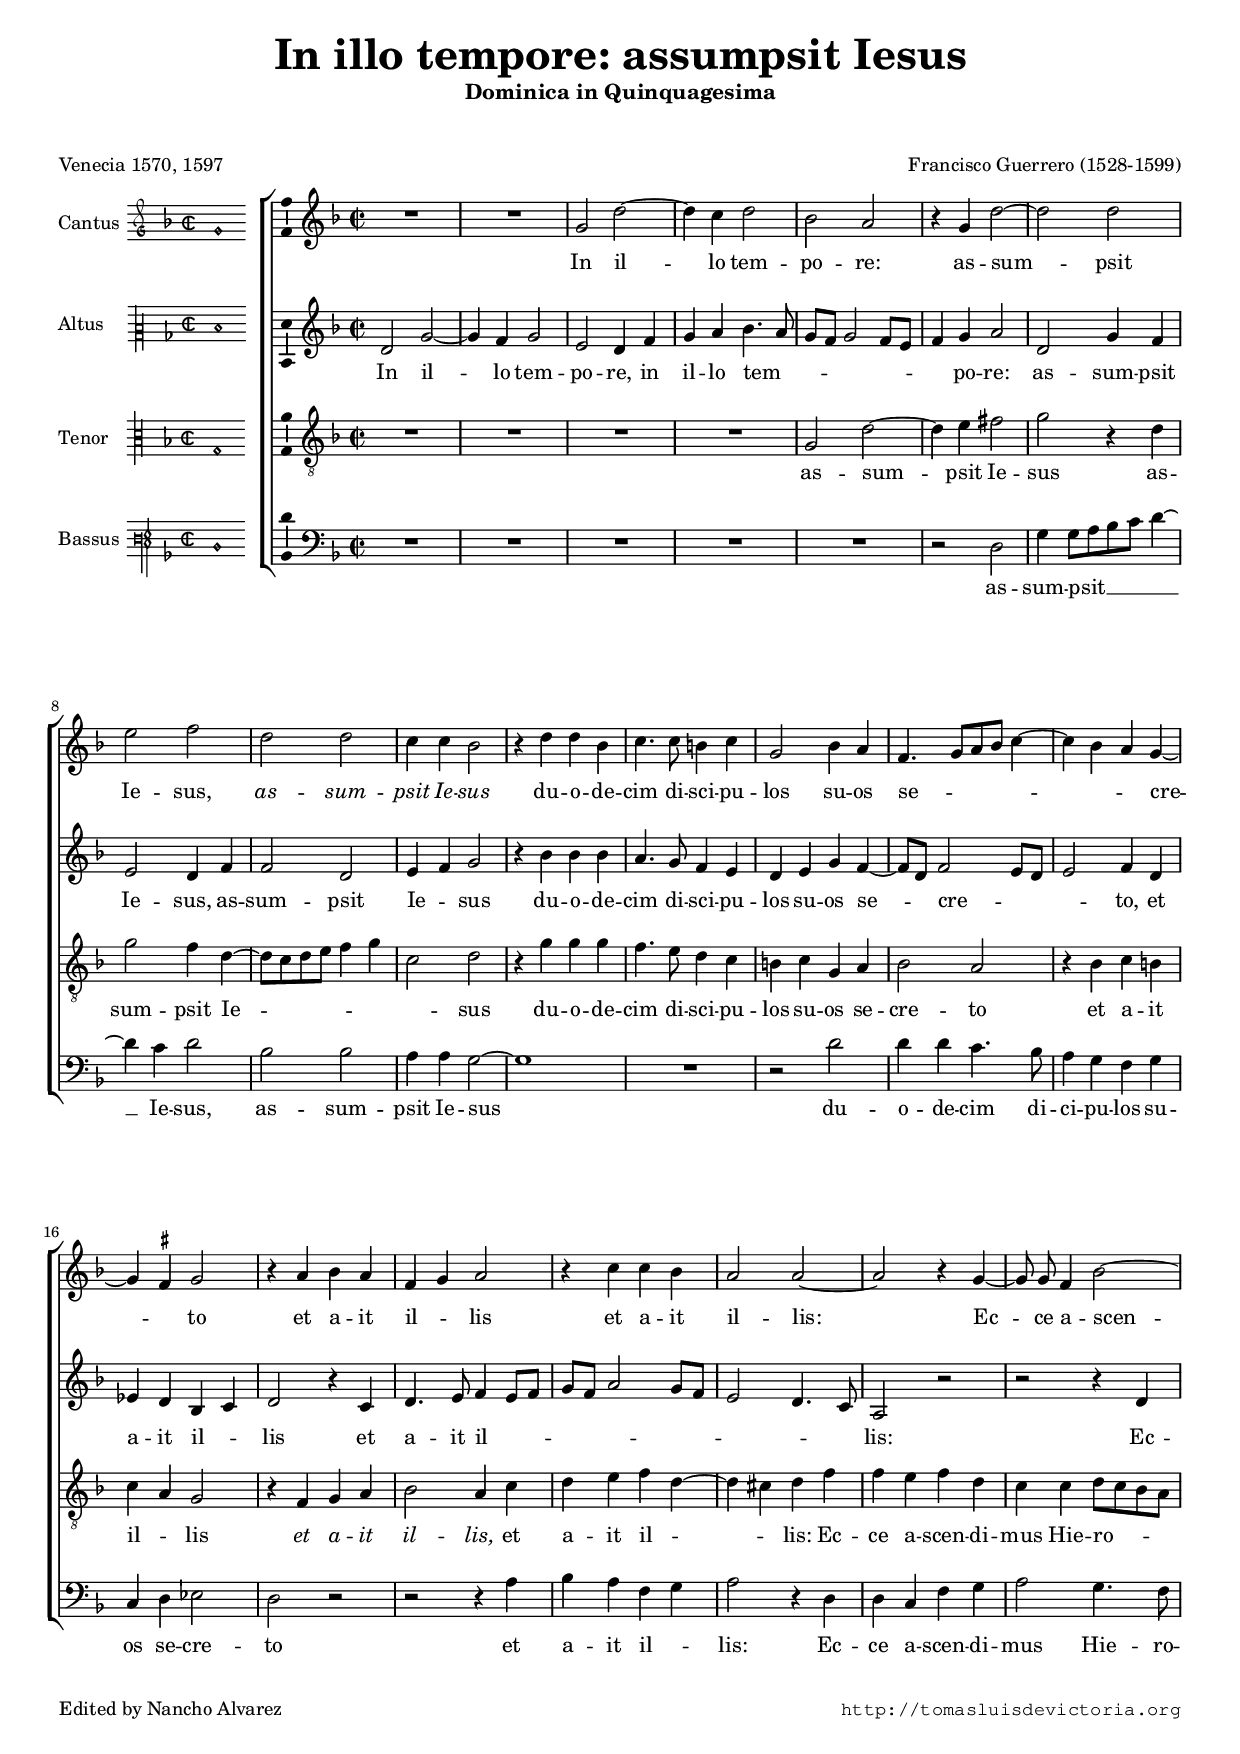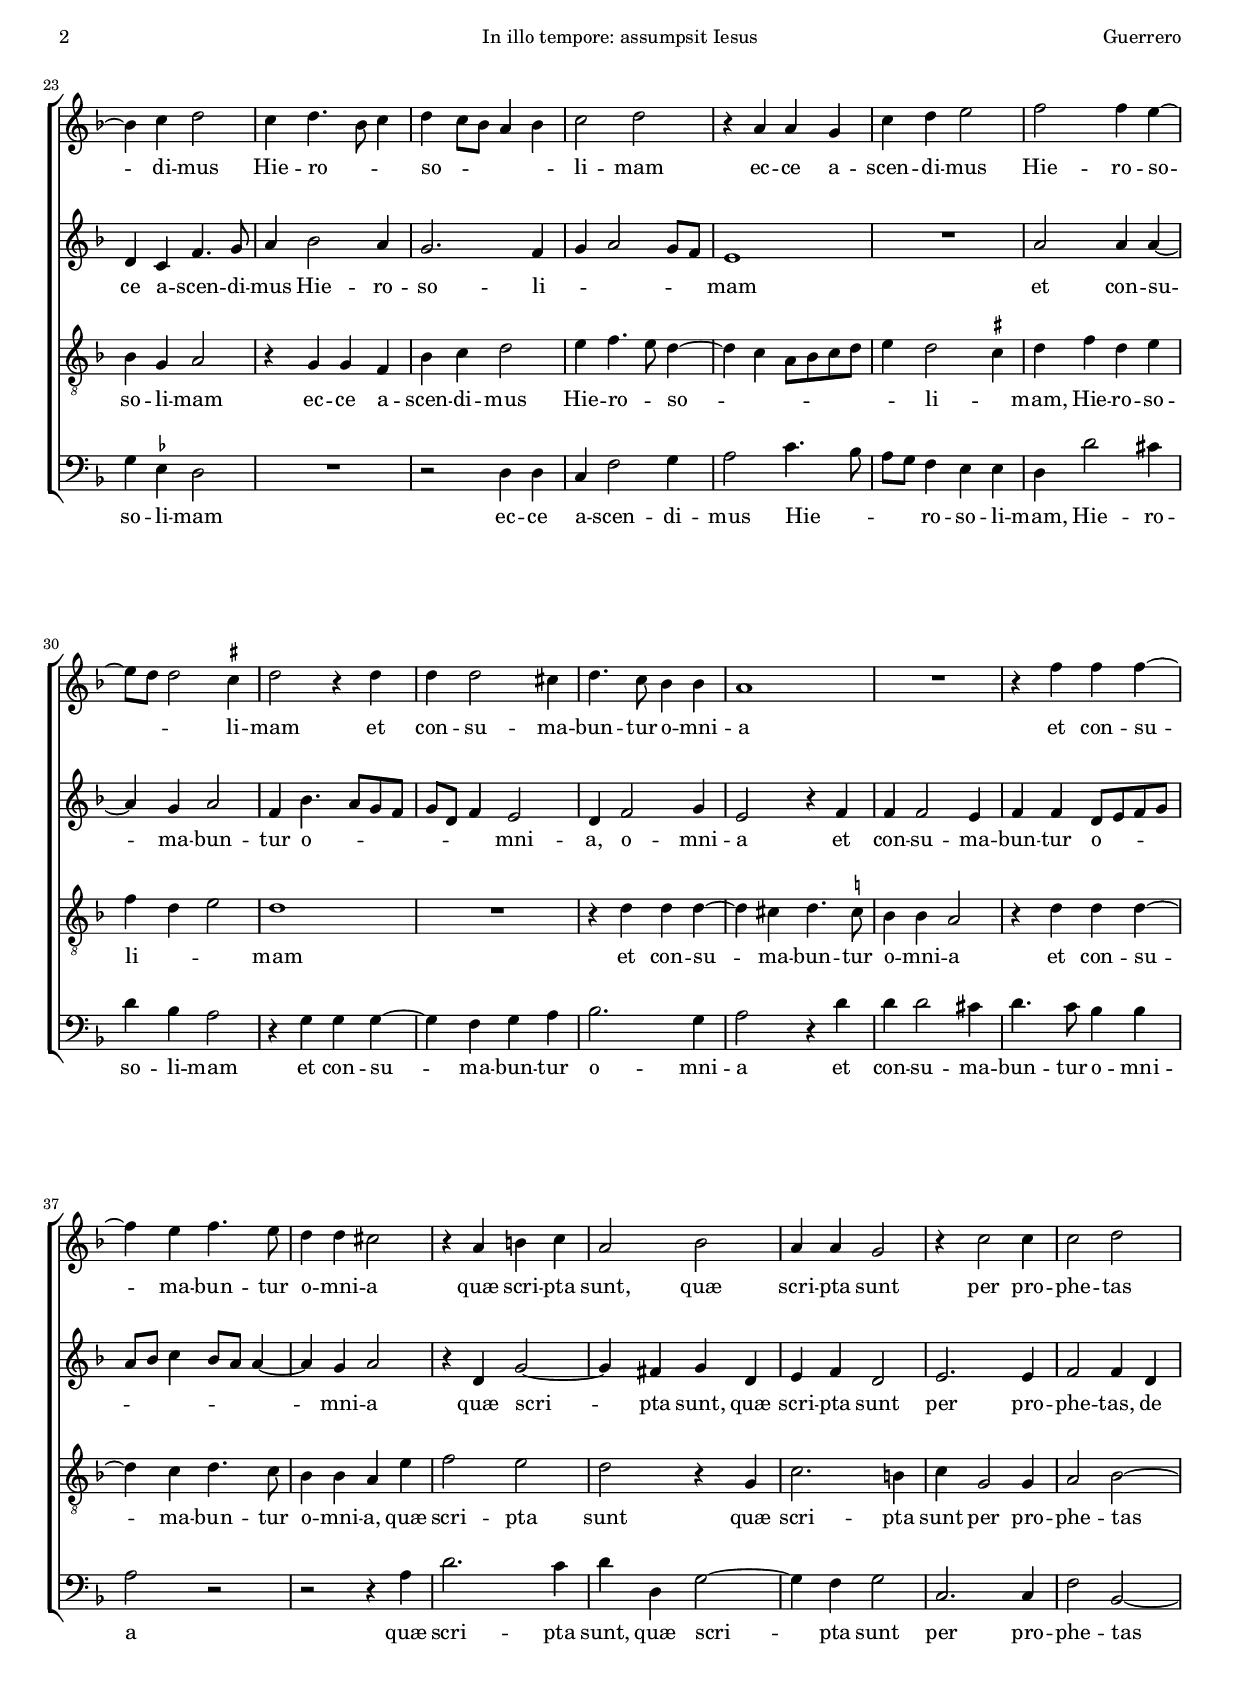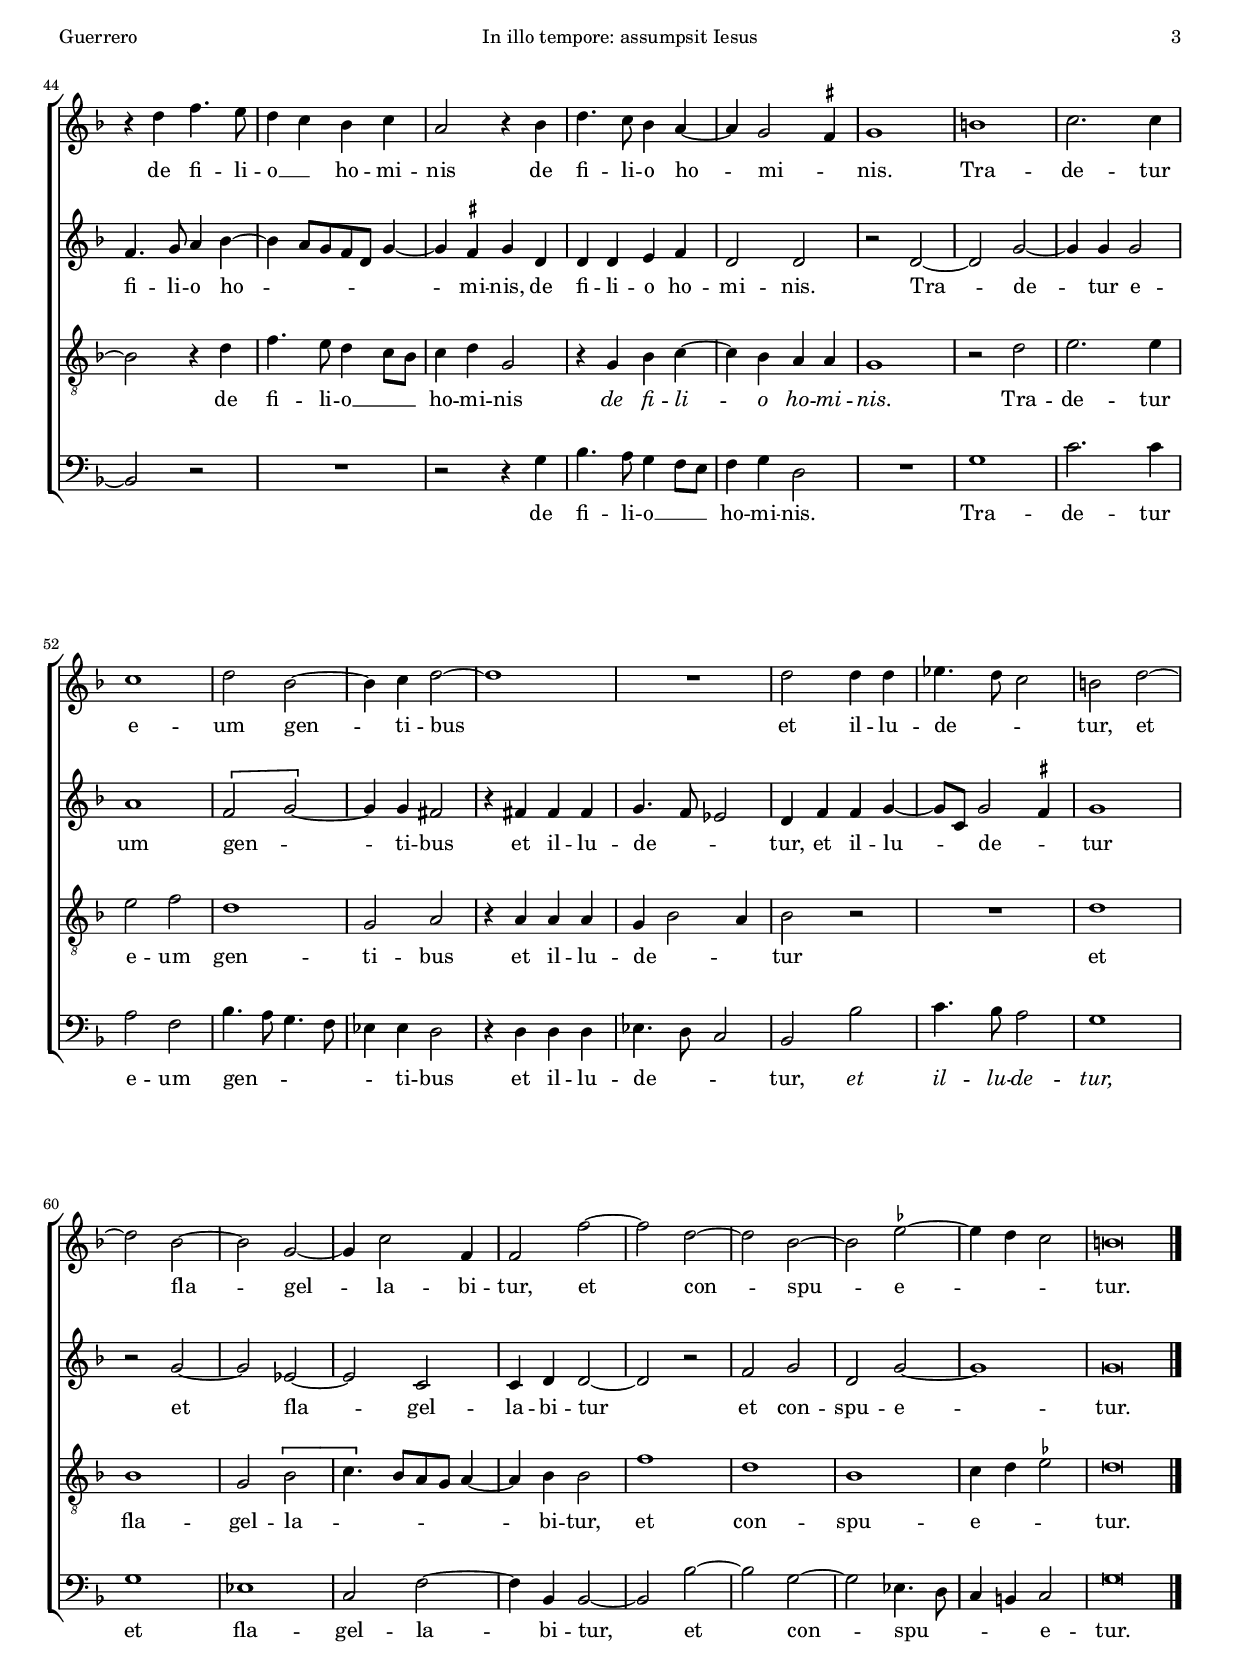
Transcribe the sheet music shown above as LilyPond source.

\version "2.18.0"

#(set-default-paper-size "a4")
#(set-global-staff-size 16.4)
#(ly:set-option 'point-and-click #f)
%mobile -s15.5 -i3.2

italicas=\override LyricText.font-shape = #'italic
rectas=\override LyricText.font-shape = #'upright
ss=\once \set suggestAccidentals = ##t
incipitwidth = 20
mtempo={\tempo 4 = 100}
mtempob={\tempo 4 = 50}

htitle="In illo tempore: assumpsit Iesus"
hcomposer="Guerrero"

\header {
	title=\markup{\fontsize #3 "In illo tempore: assumpsit Iesus"}
	subtitle="Dominica in Quinquagesima" % In
	subsubtitle=\markup{\null \vspace #1.5 }
	composer="Francisco Guerrero (1528-1599)"
        pdfauthor=\composer
	%opus="(-)"
	poet=\markup{"Venecia 1570, 1597"}
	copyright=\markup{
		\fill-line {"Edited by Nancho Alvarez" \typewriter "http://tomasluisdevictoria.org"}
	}
%	tagline=""
}


global={\key f \major \time 2/2  \skip 1*68 \bar "|."
}

cantus={
	R1*4/4 |
	R1*4/4 |
	g'2 d'' ~ |
	d''4 c'' d''2 |
%5
	bes' a' |
	r4 g' d''2 ~ |
	d'' d'' |
	e'' f'' |
	d'' d'' |
%10
	c''4 c'' bes'2 | % CSIC sugiere b
	r4 d'' d'' bes' |
	c''4. c''8 b'4 c'' |
	g'2 bes'4 a' |
	f'4.  g'8[ a' bes'] c''4 ~ |
%15
	c'' bes' a' g' ~ | % CSIC sugiere b
	g' \ss fis' g'2 |
	r4 a' bes' a' |
	f' g' a'2 |
	r4 c'' c'' bes' |
%20
	a'2 a' ~ |
	a' r4 g' ~ |
	\set Staff.autoBeaming = ##f
	g'8 g' f'4 bes'2 ~ |
	\set Staff.autoBeaming = ##t
	bes'4 c'' d''2 |
	c''4 d''4. bes'8 c''4 |
%25
	d'' c''8 bes' a'4 bes' |
	c''2 d'' |
	r4 a' a' g' |
	c'' d'' e''2 |
	f'' f''4 e'' ~ |
%30
	e''8 d'' d''2 \ss cis''4 |
	d''2 r4 d'' |
	d'' d''2 cis''4 |
	d''4. c''8 bes'4 bes' |
	a'1 |
%35
	R1*4/4 |
	r4 f'' f'' f'' ~ |
	f'' e'' f''4. e''8 |
	d''4 d'' cis''2 |
	r4 a' b' c'' |
%40
	a'2 bes' |
	a'4 a' g'2 |
	r4 c''2 c''4 |
	c''2 d'' |
	r4 d'' f''4. e''8 |
%45
	d''4 c'' bes' c'' |
	a'2 r4 bes' |
	d''4. c''8 bes'4 a' ~ |
	a' g'2 \ss fis'4 |
	g'1 |
%50
	b' |
	c''2. c''4 |
	c''1 |
	d''2 bes' ~ |
	bes'4 c'' d''2 ~ |
%55
	d''1 |
	R1*4/4 |
	d''2 d''4 d'' |
	ees''4. d''8 c''2 |
	b' d'' ~ |
%60
	d'' bes' ~ |
	bes' g' ~ |
	g'4 c''2 f'4 |
	f'2 f'' ~ |
	f'' d'' ~ |
%65
	d'' bes' ~ |
	bes' \ss ees'' ~ |
	ees''4 d'' c''2 |
	b'\breve*1/2
}

altus={
	d'2 g' ~ |
	g'4 f' g'2 |
	e' d'4 f' |
	g' a' bes'4. a'8 |
%5
	g' f' g'2 f'8 e' |
	f'4 g' a'2 |
	d' g'4 f' |
	e'2 d'4 f' |
	f'2 d' |
%10
	e'4 f' g'2 | % CSIC sugiere fis
	r4 bes' bes' bes' |
	a'4. g'8 f'4 e' |
	d' e' g' f' ~ |
	f'8 d' f'2 e'8 d' |
%15
	e'2 f'4 d' |
	ees' d' bes c' |
	d'2 r4 c' |
	d'4. e'8 f'4 e'8 f' |
	g' f' a'2 g'8 f' |
%20
	e'2 d'4. c'8 |
	a2 r |
	r r4 d' |
	d' c' f'4. g'8 |
	a'4 bes'2 a'4 |
%25
	g'2. f'4 |
	g' a'2 g'8 f' |
	e'1 |
	R1*4/4 |
	a'2 a'4 a' ~ |
%30
	a' g' a'2 |
	f'4 bes'4. a'8 g' f' |
	g' d' f'4 e'2 |
	d'4 f'2 g'4 |
	e'2 r4 f' |
%35
	f' f'2 e'4 |
	f' f' d'8 e' f' g' |
	a' bes' c''4 bes'8 a' a'4 ~ |
	a' g' a'2 |
	r4 d' g'2 ~ |
%40
	g'4 fis' g' d' |
	e' f' d'2 |
	e'2. e'4 |
	f'2 f'4 d' |
	f'4. g'8 a'4 bes' ~ |
%45
	bes'  a'8[ g' f' d'] g'4 ~ |
	g' \ss fis' g' d' |
	d' d' e' f' |
	d'2 d' |
	r d' ~ |
%50
	d' g' ~ |
	g'4 g' g'2 |
	a'1 |
	\[f'2 g' ~ \]
	g'4 g' fis'2 |
%55
	r4 fis' fis' fis' |
	g'4. f'8 ees'2 |
	d'4 f' f' g' ~ |
	g'8 c' g'2 \ss fis'4 |
	g'1 |
%60
	r2 g' ~ |
	g' ees' ~ |
	ees' c' |
	c'4 d' d'2 ~ |
	d' r |
%65
	f' g' |
	d' g' ~ |
	g'1 |
	g'\breve*1/2
}

tenor={
	R1*4/4 |
	R1*4/4 |
	R1*4/4 |
	R1*4/4 |
%5
	g2 d' ~ |
	d'4 e' fis'2 |
	g' r4 d' |
	g'2 f'4 d' ~ |
	d'8 c' d' e' f'4 g' |
%10
	c'2 d' |
	r4 g' g' g' |
	f'4. e'8 d'4 c' |
	b c' g a |
	bes2 a |
%15
	r4 bes c' b! | % CSIC sugiere también natural el primer si
	c' a g2 |
	r4 f g a |
	bes2 a4 c' |
	d' e' f' d' ~ |
%20
	d' cis' d' f' |
	f' e' f' d' |
	c' c' d'8 c' bes a |
	bes4 g a2 |
	r4 g g f |
%25
	bes c' d'2 |
	e'4 f'4. e'8 d'4 ~ |
	d' c' a8 bes c' d' | % CSIC sugiere b
	e'4 d'2 \ss cis'4 |
	d' f' d' e' |
%30
	f' d' e'2 |
	d'1 |
	R1*4/4 |
	r4 d' d' d' ~ |
	d' cis' d'4. \ss c'8 |
%35
	bes4 bes a2 |
	r4 d' d' d' ~ |
	d' c' d'4. c'8 |
	bes4 bes a e' |
	f'2 e' |
%40
	d' r4 g |
	c'2. b4 |
	c' g2 g4 |
	a2 bes ~ |
	bes r4 d' |
%45
	f'4. e'8 d'4 c'8 bes |
	c'4 d' g2 |
	r4 g bes c' ~ |
	c' bes a a |
	g1 |
%50
	r2 d' |
	e'2. e'4 |
	e'2 f' |
	d'1 |
	g2 a |
%55
	r4 a a a |
	g bes2 a4 |
	bes2 r |
	R1*4/4 |
	d'1 |
%60
	bes |
	g2 \[bes |
	c'4.\]  bes8[ a g] a4 ~ |
	a bes bes2 |
	f'1 |
%65
	d' |
	bes |
	c'4 d' \ss ees'2 |
	d'\breve*1/2
}

bassus={
	R1*4/4 |
	R1*4/4 |
	R1*4/4 |
	R1*4/4 |
%5
	R1*4/4 |
	r2 d |
	g4  g8[ a bes c'] d'4 ~ |
	d' c' d'2 |
	bes bes |
%10
	a4 a g2 ~ |
	g1 |
	R1*4/4 |
	r2 d' |
	d'4 d' c'4. bes8 |
%15
	a4 g f g |
	c d ees2 |
	d r |
	r r4 a |
	bes a f g |
%20
	a2 r4 d |
	d c f g |
	a2 g4. f8 |
	g4 \ss ees d2 |
	R1*4/4 |
%25
	r2 d4 d |
	c f2 g4 |
	a2 c'4. bes8 | % CSIC sugiere b
	a g f4 e e |
	d d'2 cis'4 |
%30
	d' bes a2 |
	r4 g g g ~ |
	g f g a |
	bes2. g4 |
	a2 r4 d' |
%35
	d' d'2 cis'4 |
	d'4. c'8 bes4 bes |
	a2 r |
	r r4 a |
	d'2. c'4 |
%40
	d' d g2 ~ |
	g4 f g2 |
	c2. c4 |
	f2 bes, ~ |
	bes, r |
%45
	R1*4/4 |
	r2 r4 g |
	bes4. a8 g4 f8 e |
	f4 g d2 |
	R1*4/4 |
%50
	g1 |
	c'2. c'4 |
	a2 f |
	bes4. a8 g4. f8 |
	ees4 ees d2 |
%55
	r4 d d d |
	ees4. d8 c2 |
	bes, bes |
	c'4. bes8 a2 |
	g1 |
%60
	g |
	ees |
	c2 f ~ |
	f4 bes, bes,2 ~ |
	bes, bes ~ |
%65
	bes g ~ |
	g ees4. d8 |
	c4 b, c2 |
	g\breve*1/2
}

textocantus=\lyricmode{
In il -- _ lo tem -- po -- re:
as -- sum -- _ psit Ie -- sus,
\italicas as -- sum -- psit Ie -- sus \rectas
du -- o -- de -- cim di -- sci -- pu -- los su -- os se -- _ _ _ _ _ _ _ cre -- _ _ to
et a -- it il -- _ lis
et a -- it il -- lis: _
Ec -- _ ce a -- scen -- _ di -- mus Hie -- ro -- _ _ so -- _ _ _ _ li -- mam
ec -- ce a -- scen -- di -- mus Hie -- ro -- so -- _ _ _ li -- mam
et con -- su -- ma -- bun -- tur o -- mni -- a
et con -- su -- _ ma -- bun -- tur o -- mni -- a
quæ scri -- pta sunt,
quæ scri -- pta sunt
per pro -- phe -- tas
de fi -- li -- o __ _ ho -- mi -- nis
de fi -- li -- o ho -- _ mi -- _ nis.
Tra -- de -- tur e -- um gen -- _ ti -- bus _
et il -- lu -- de -- _ _ tur,
et _ fla -- _ gel -- _ la -- bi -- tur, % flagelabitur
et _ con -- _ spu -- _ e -- _ _ _ tur.
}

textoaltus=\lyricmode{
In il -- _ lo tem -- po -- re, 
in il -- lo tem -- _ _ _ _ _ _ _ po -- re:
as -- sum -- psit Ie -- sus,
as -- sum -- psit Ie -- _ sus
du -- o -- de -- cim di -- sci -- pu -- los su -- os se -- _ _ cre -- _ _ _ to,
et a -- it il -- _ lis
et a -- it il -- _ _ _ _ _ _ _ _ _ _ lis:
Ec -- ce a -- scen -- di -- mus Hie -- ro -- so -- li -- _ _ _ _ mam
et con -- su -- _ ma -- bun -- tur o -- _ _ _ _ _ _ mni -- a, o -- mni -- a
et con -- su -- ma -- bun -- tur o -- _ _ _ _ _ _ _ _ _ _ mni -- a
quæ scri -- _ pta sunt,
quæ scri -- pta sunt
per pro -- phe -- tas, de fi -- li -- o ho -- _ _ _ _ _ _ _ mi -- nis,
de fi -- li -- o ho -- mi -- nis.
Tra -- _ de -- _ tur e -- um gen -- _ _ ti -- bus
et il -- lu -- de -- _ _ tur,
et il -- lu -- _ _ de -- _ tur
et _ fla -- _ gel -- la -- bi -- tur _
et con -- spu -- e -- _ tur.
}

textotenor=\lyricmode{
as -- sum -- _ psit Ie -- sus
as -- sum -- psit Ie -- _ _ _ _ _ _ _ sus
du -- o -- de -- cim di -- sci -- pu -- los su -- os se -- cre -- to
et a -- it il -- _ lis
\italicas et a -- it il -- lis, \rectas
et a -- it il -- _ _ _ lis:
Ec -- ce a -- scen -- di -- mus Hie -- ro -- _ _ _ so -- li -- mam
ec -- ce a -- scen -- di -- mus Hie -- ro -- _ so --  _ _ _ _ _ _ _ li -- _ mam,
Hie -- ro -- so -- li -- _ _ mam
et con -- su -- _ ma -- bun -- tur o -- mni -- a
et con -- su -- _ ma -- bun -- tur o -- mni -- a, 
quæ scri -- pta sunt
quæ scri -- pta sunt per pro -- phe -- tas _
de fi -- li -- o __ _ _ ho -- mi -- nis
\italicas de fi -- li -- _ o ho -- mi -- nis. \rectas
Tra -- de -- tur e -- um gen -- ti -- bus
et il -- lu -- de -- _ _ tur
et fla -- gel -- la -- _ _ _ _ _ _ bi -- tur,
et con -- spu -- e -- _ _ tur.
}

textobassus=\lyricmode{
as -- sum -- psit __ _ _ _ _ _ Ie -- sus,
as -- sum -- psit Ie -- sus _
du -- o -- de -- cim di -- ci -- pu -- los su -- os se -- cre -- to
et a -- it il -- _ lis:
Ec -- ce a -- scen -- di -- mus Hie -- ro -- so -- li -- mam
ec -- ce a -- scen -- di -- mus Hie -- _ _ _ ro -- so -- li -- mam,
Hie -- ro -- so -- li -- mam
et con -- su -- _ ma -- bun -- tur  o -- mni -- a
et con -- su -- ma -- bun -- tur o -- mni -- a
quæ scri -- pta sunt,
quæ scri -- _ pta sunt per pro -- phe -- tas _
de fi -- li -- o __ _ _ ho -- mi -- nis.
Tra -- de -- tur e -- um gen -- _ _ _ _ ti -- bus
et il -- lu -- de -- _ _ tur,
\italicas et il -- lu -- de -- tur, \rectas
et fla -- gel -- la -- _ bi -- tur, _
et _ con -- _ spu -- _ _ _ e -- tur.
}



incipitcantus=\markup{
	\score{
		{ 
		\set Staff.instrumentName="Cantus "
		\override NoteHead.style = #'neomensural
		\override Staff.TimeSignature.style = #'neomensural
		\cadenzaOn 
		\clef "petrucci-g"
		\key f \major
		\time 2/2
                g'1
		} 

	\layout { line-width=\incipitwidth indent = 0 }
	}
}

incipitaltus=\markup{
	\score{
		{ 
		\set Staff.instrumentName="Altus    "
		\override NoteHead.style = #'neomensural 
		\override Staff.TimeSignature.style = #'neomensural
		\cadenzaOn 
		\clef "petrucci-c2"
		\key f \major
		\time 2/2
                d'1
		} 
	\layout { line-width=\incipitwidth indent = 0 }
	}
}


incipittenor=\markup{
	\score{
		{ 
		\set Staff.instrumentName="Tenor   "
		\override NoteHead.style = #'neomensural 
		\override Staff.TimeSignature.style = #'neomensural
		\cadenzaOn 
		\clef "petrucci-c3"
		\key f \major
		\time 2/2
                g1
		} 
	\layout { line-width=\incipitwidth indent=0 }
	}
}

incipitbassus=\markup{
	\score{
		{ 
		\set Staff.instrumentName="Bassus "
		\override NoteHead.style = #'neomensural
		\override Staff.TimeSignature.style = #'neomensural
		\cadenzaOn 
		\clef "petrucci-f3"
		\key f \major
		\time 2/2
                d1
		} 
	\layout { line-width=\incipitwidth indent = 0 }
	}
}

%\layout {
%       \context {\Voice
%               \remove Ligature_bracket_engraver
%               \consists Mensural_ligature_engraver
%       }
%       line-width=\incipitwidth
%       indent = 0
%}

\score {\transpose c' c'{
\new ChoirStaff<<

	\new Staff <<\global
	\new Voice="v1" {
		\set Staff.instrumentName=\incipitcantus
		\clef "treble"
		\cantus }
	\new Lyrics \lyricsto "v1" {\textocantus }
	>>

	\new Staff <<\global
	\new Voice="v2" {
		\set Staff.instrumentName=\incipitaltus
		\clef "treble"
		\altus }
	\new Lyrics \lyricsto "v2" {\textoaltus }
	>>
	
	\new Staff <<\global
	\new Voice="v3" {
		\set Staff.instrumentName=\incipittenor
		\clef "G_8"
		\tenor }
	\new Lyrics \lyricsto "v3" {\textotenor }
	>>

	\new Staff <<\global
	\new Voice="v4" {
		\set Staff.instrumentName=\incipitbassus
		\clef "bass"
		\bassus }
	\new Lyrics \lyricsto "v4" {\textobassus }
	>>
	
>>

	} % transpose

\layout{ 
	\context {\Lyrics 
		\override VerticalAxisGroup.staff-affinity = #UP
		\override VerticalAxisGroup.nonstaff-relatedstaff-spacing =
			#'((basic-distance . 0) (minimum-distance . 0) (padding . 1))
		\override LyricText.font-size = #1.2
		\override LyricHyphen.minimum-distance = #0.5
	}
	\context {\Score 
		tempoHideNote = ##t
		\override BarNumber.padding = #2 
	}
	\context {\Voice 
		melismaBusyProperties = #'()
		%autoBeaming = ##f
	}
	\context {\Staff 
                %\RemoveEmptyStaves
                %\override VerticalAxisGroup.remove-first = ##t
		\override VerticalAxisGroup.staff-staff-spacing =
			#'((basic-distance . 11) (minimum-distance . 0) (padding . 1))
		\consists Ambitus_engraver 
		\override LigatureBracket.padding = #1
	}
}

%\midi { \mtempo }

}


\paper{
	evenHeaderMarkup=\markup  \fill-line { \fromproperty #'page:page-number-string \htitle \hcomposer }
	oddHeaderMarkup= \markup  \fill-line { \on-the-fly #not-first-page \hcomposer \on-the-fly #not-first-page \htitle \on-the-fly #not-first-page \fromproperty #'page:page-number-string }
	%system-count=20
	%page-count = 8
	ragged-last-bottom = ##f
	indent=3.6\cm
	system-system-spacing =
	#'((basic-distance . 20) (minimum-distance . 0) (padding . 5))
	top-system-spacing = % header
	#'((basic-distance . 9) (minimum-distance . 0) (padding . 0))
	last-bottom-spacing = % footer
	#'((basic-distance . 12) (minimum-distance . 0) (padding . 0))
	markup-system-spacing.padding = #1.5
}
